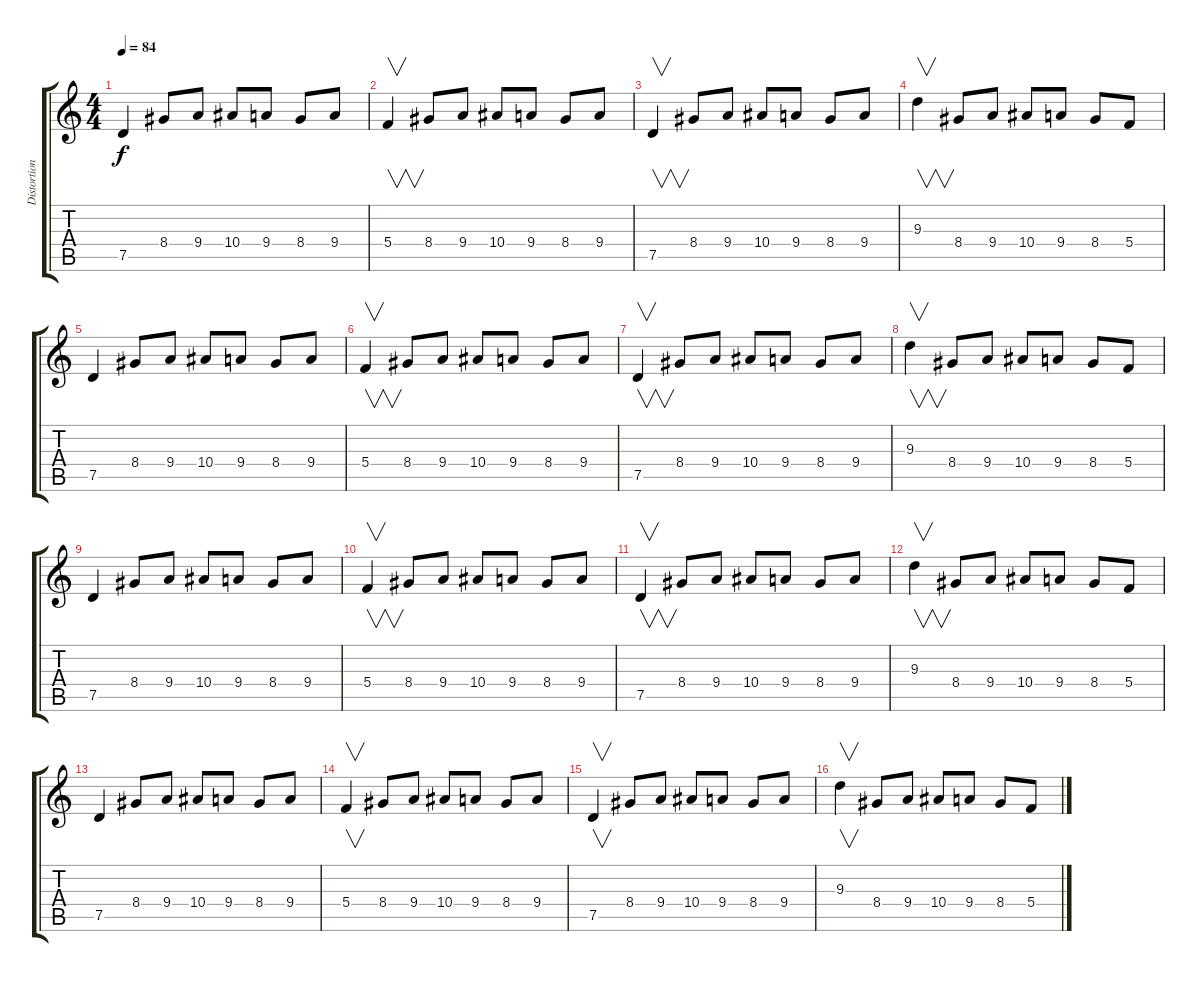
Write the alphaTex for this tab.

\track ("Distortion Guitar 2" "Distortion") {instrument distortionguitar}
\staff {score tabs}
\tuning (D4 A3 F3 C3 G2 D2) {hide}
\ts (4 4)
\tempo 84
\clef g2
\ks c
7.5.4{dy f} 8.4.8 9.4.8 10.4.8 9.4.8 8.4.8 9.4.8 |
5.4.4{v} 8.4.8 9.4.8 10.4.8 9.4.8 8.4.8 9.4.8 |
7.5.4{v} 8.4.8 9.4.8 10.4.8 9.4.8 8.4.8 9.4.8 |
9.3.4{v} 8.4.8 9.4.8 10.4.8 9.4.8 8.4.8 5.4.8 |
7.5.4 8.4.8 9.4.8 10.4.8 9.4.8 8.4.8 9.4.8 |
5.4.4{v} 8.4.8 9.4.8 10.4.8 9.4.8 8.4.8 9.4.8 |
7.5.4{v} 8.4.8 9.4.8 10.4.8 9.4.8 8.4.8 9.4.8 |
9.3.4{v} 8.4.8 9.4.8 10.4.8 9.4.8 8.4.8 5.4.8 |
7.5.4 8.4.8 9.4.8 10.4.8 9.4.8 8.4.8 9.4.8 |
5.4.4{v} 8.4.8 9.4.8 10.4.8 9.4.8 8.4.8 9.4.8 |
7.5.4{v} 8.4.8 9.4.8 10.4.8 9.4.8 8.4.8 9.4.8 |
9.3.4{v} 8.4.8 9.4.8 10.4.8 9.4.8 8.4.8 5.4.8 |
7.5.4 8.4.8 9.4.8 10.4.8 9.4.8 8.4.8 9.4.8 |
5.4.4{v} 8.4.8 9.4.8 10.4.8 9.4.8 8.4.8 9.4.8 |
7.5.4{v} 8.4.8 9.4.8 10.4.8 9.4.8 8.4.8 9.4.8 |
9.3.4{v} 8.4.8 9.4.8 10.4.8 9.4.8 8.4.8 5.4.8
